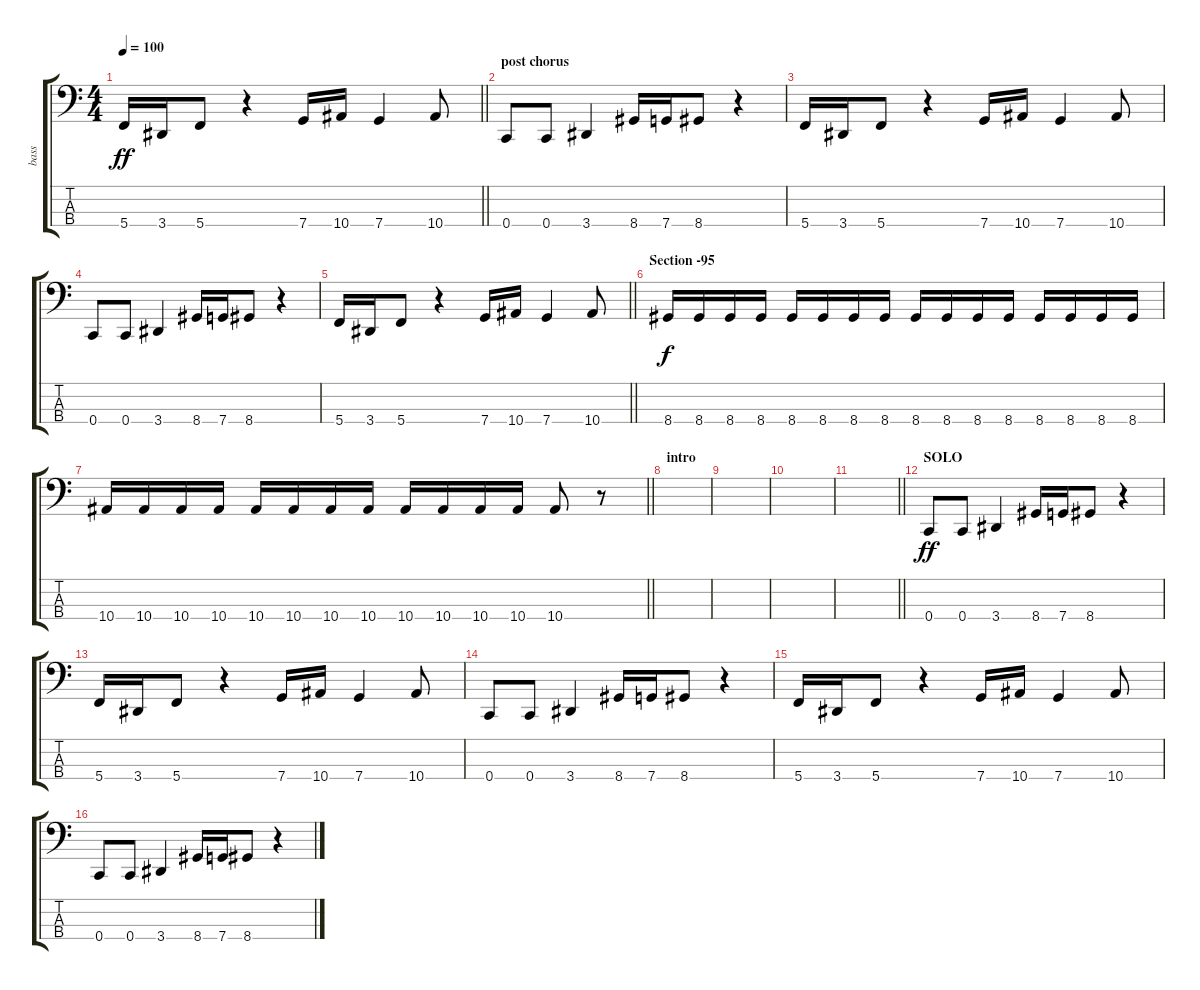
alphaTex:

\track ("bass" "bass") {instrument electricbassfinger}
\staff {score tabs}
\tuning (F2 C2 G1 C1) {hide}
\ts (4 4)
\tempo 100
\clef f4
\barLineRight lightlight
\ks c
5.4.16{dy ff} 3.4.16 5.4.8 r.4 7.4.16 10.4.16 7.4.4 10.4.8 |
\section ("" "post chorus")
0.4.8 0.4.8 3.4.4 8.4.16 7.4.16 8.4.8 r.4 |
5.4.16 3.4.16 5.4.8 r.4 7.4.16 10.4.16 7.4.4 10.4.8 |
0.4.8 0.4.8 3.4.4 8.4.16 7.4.16 8.4.8 r.4 |
\barLineRight lightlight
5.4.16 3.4.16 5.4.8 r.4 7.4.16 10.4.16 7.4.4 10.4.8 |
\section ("" "Section -95")
8.4.16{dy f} 8.4.16 8.4.16 8.4.16 8.4.16 8.4.16 8.4.16 8.4.16 8.4.16 8.4.16 8.4.16 8.4.16 8.4.16 8.4.16 8.4.16 8.4.16 |
\barLineRight lightlight
10.4.16 10.4.16 10.4.16 10.4.16 10.4.16 10.4.16 10.4.16 10.4.16 10.4.16 10.4.16 10.4.16 10.4.16 10.4.8 r.8 |
\section ("" "intro")
|
|
|
\barLineRight lightlight
|
\section ("" "SOLO")
0.4.8{dy ff} 0.4.8 3.4.4 8.4.16 7.4.16 8.4.8 r.4 |
5.4.16 3.4.16 5.4.8 r.4 7.4.16 10.4.16 7.4.4 10.4.8 |
0.4.8 0.4.8 3.4.4 8.4.16 7.4.16 8.4.8 r.4 |
5.4.16 3.4.16 5.4.8 r.4 7.4.16 10.4.16 7.4.4 10.4.8 |
0.4.8 0.4.8 3.4.4 8.4.16 7.4.16 8.4.8 r.4
